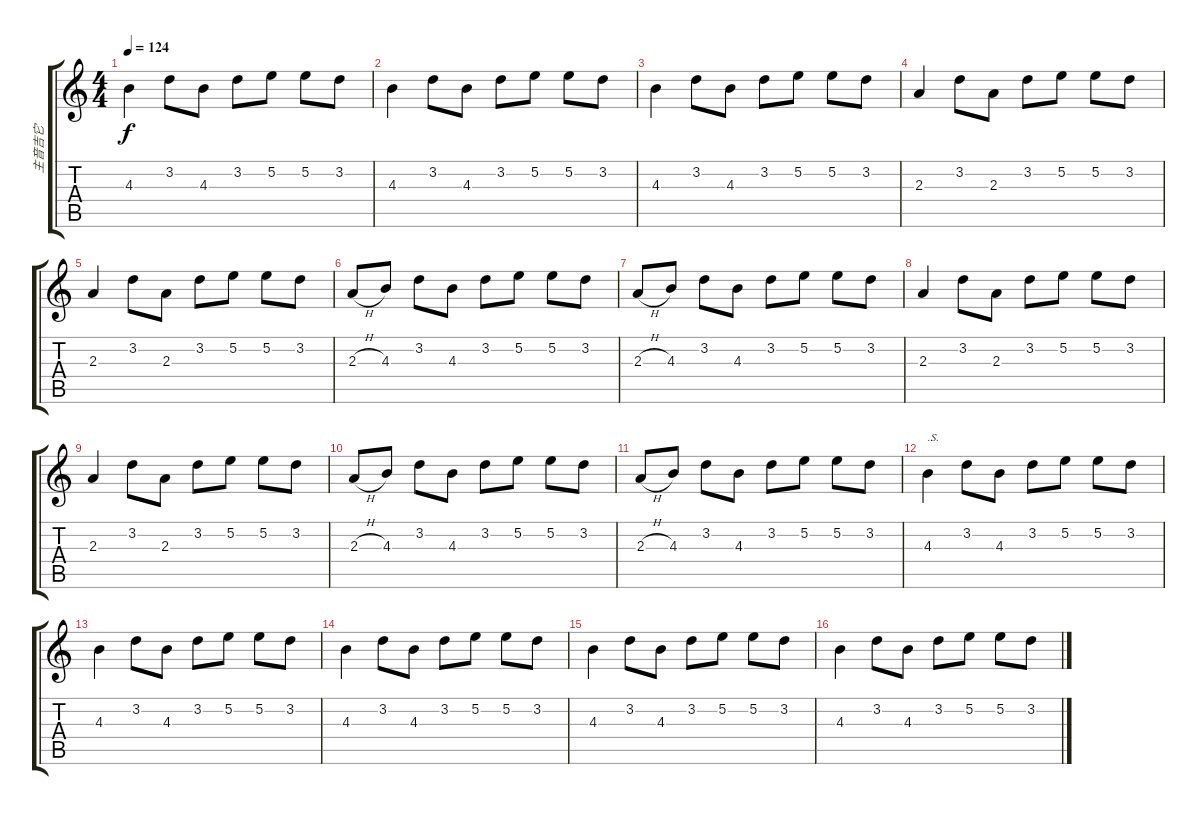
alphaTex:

\track ("主音吉它" "主音吉它") {instrument overdrivenguitar}
\staff {score tabs}
\tuning (E4 B3 G3 D3 A2 E2) {hide}
\ts (4 4)
\tempo 124
\clef g2
\ks c
4.3.4{dy f} 3.2.8 4.3.8 3.2.8 5.2.8 5.2.8 3.2.8 |
4.3.4 3.2.8 4.3.8 3.2.8 5.2.8 5.2.8 3.2.8 |
4.3.4 3.2.8 4.3.8 3.2.8 5.2.8 5.2.8 3.2.8 |
2.3.4 3.2.8 2.3.8 3.2.8 5.2.8 5.2.8 3.2.8 |
2.3.4 3.2.8 2.3.8 3.2.8 5.2.8 5.2.8 3.2.8 |
2.3{h}.8 4.3.8 3.2.8 4.3.8 3.2.8 5.2.8 5.2.8 3.2.8 |
2.3{h}.8 4.3.8 3.2.8 4.3.8 3.2.8 5.2.8 5.2.8 3.2.8 |
2.3.4 3.2.8 2.3.8 3.2.8 5.2.8 5.2.8 3.2.8 |
2.3.4 3.2.8 2.3.8 3.2.8 5.2.8 5.2.8 3.2.8 |
2.3{h}.8 4.3.8 3.2.8 4.3.8 3.2.8 5.2.8 5.2.8 3.2.8 |
2.3{h}.8 4.3.8 3.2.8 4.3.8 3.2.8 5.2.8 5.2.8 3.2.8 |
4.3.4{txt ".S."} 3.2.8 4.3.8 3.2.8 5.2.8 5.2.8 3.2.8 |
4.3.4 3.2.8 4.3.8 3.2.8 5.2.8 5.2.8 3.2.8 |
4.3.4 3.2.8 4.3.8 3.2.8 5.2.8 5.2.8 3.2.8 |
4.3.4 3.2.8 4.3.8 3.2.8 5.2.8 5.2.8 3.2.8 |
4.3.4 3.2.8 4.3.8 3.2.8 5.2.8 5.2.8 3.2.8
